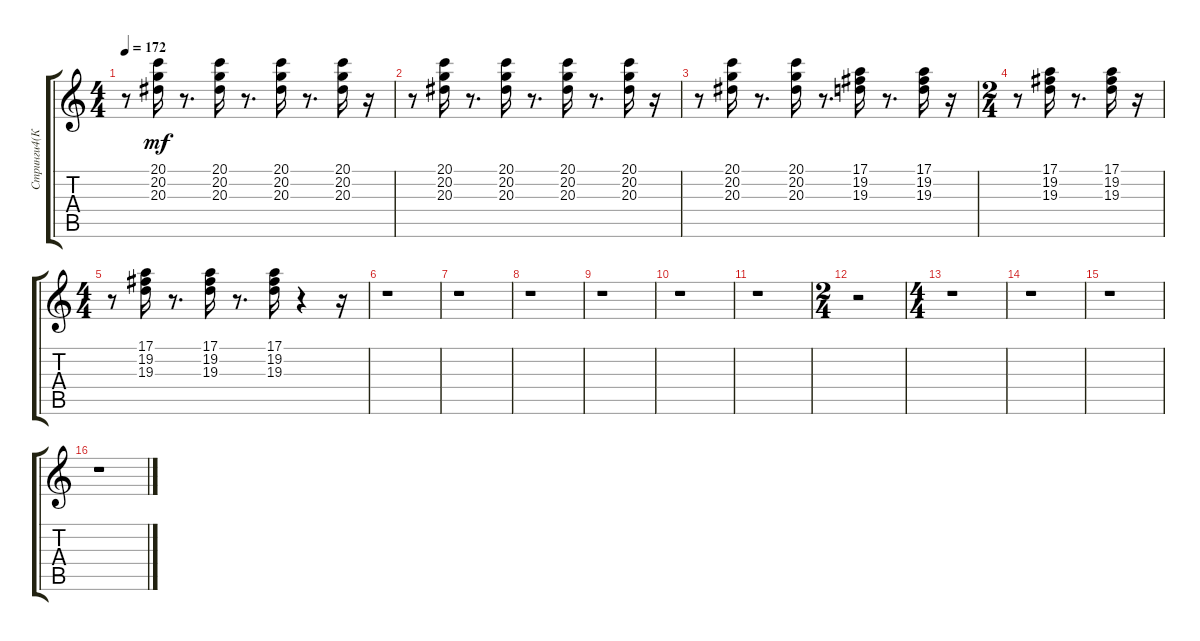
\track ("Стринги4(Козлов)" "Стринги4(К") {instrument pizzicatostrings}
\staff {score tabs}
\tuning (E4 B3 G3 D3 A2 E2) {hide}
\ts (4 4)
\tempo 172
\clef g2
\ks c
r.8{dy ff} (20.1 20.2 20.3).16{dy mf} r.8{d} (20.1 20.2 20.3).16 r.8{d} (20.1 20.2 20.3).16 r.8{d} (20.1 20.2 20.3).16 r.16 |
r.8 (20.1 20.2 20.3).16 r.8{d} (20.1 20.2 20.3).16 r.8{d} (20.1 20.2 20.3).16 r.8{d} (20.1 20.2 20.3).16 r.16 |
r.8 (20.1 20.2 20.3).16 r.8{d} (20.1 20.2 20.3).16 r.8{d} (17.1 19.2 19.3).16 r.8{d} (17.1 19.2 19.3).16 r.16 |
\ts (2 4)
r.8 (17.1 19.2 19.3).16 r.8{d} (17.1 19.2 19.3).16 r.16 |
\ts (4 4)
r.8 (17.1 19.2 19.3).16 r.8{d} (17.1 19.2 19.3).16 r.8{d} (17.1 19.2 19.3).16 r.4 r.16 |
r.1 |
r.1 |
r.1 |
r.1 |
r.1 |
r.1 |
\ts (2 4)
r.2 |
\ts (4 4)
r.1 |
r.1 |
r.1 |
r.1
